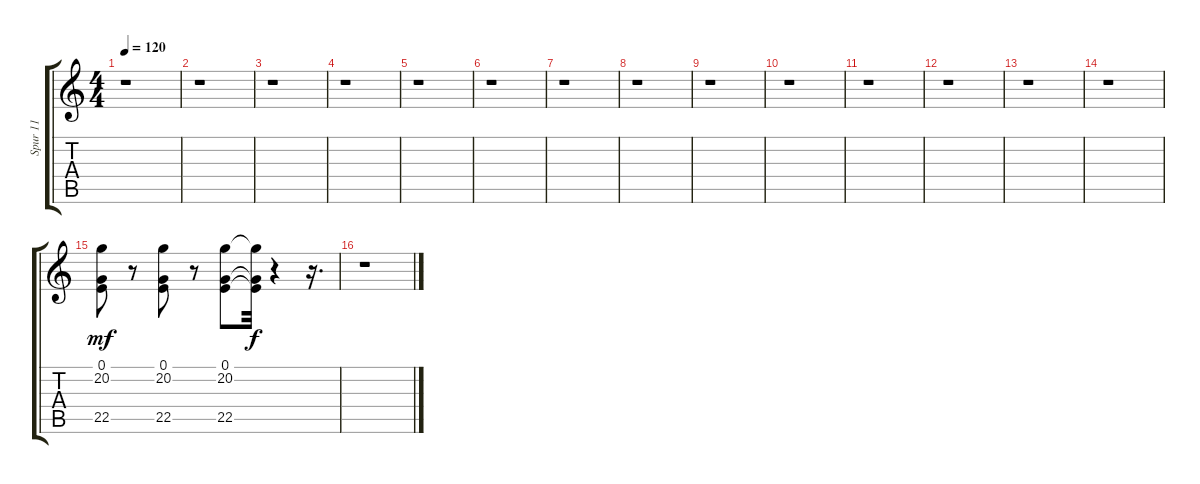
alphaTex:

\track ("Spur 11" "Spur 11") {instrument orchestrahit}
\staff {score tabs}
\tuning (E4 B3 G3 D3 A2 E2) {hide}
\ts (4 4)
\tempo 120
\clef g2
\ks c
r.1{dy f} |
r.1 |
r.1 |
r.1 |
r.1 |
r.1 |
r.1 |
r.1 |
r.1 |
r.1 |
r.1 |
r.1 |
r.1 |
r.1 |
(0.1 20.2 22.5).8{dy mf} r.8 (0.1 20.2 22.5).8 r.8 (0.1 20.2 22.5).8 (0.1{t} 20.2{t} 22.5{t}).32{dy f} r.4 r.16{d} |
r.1
